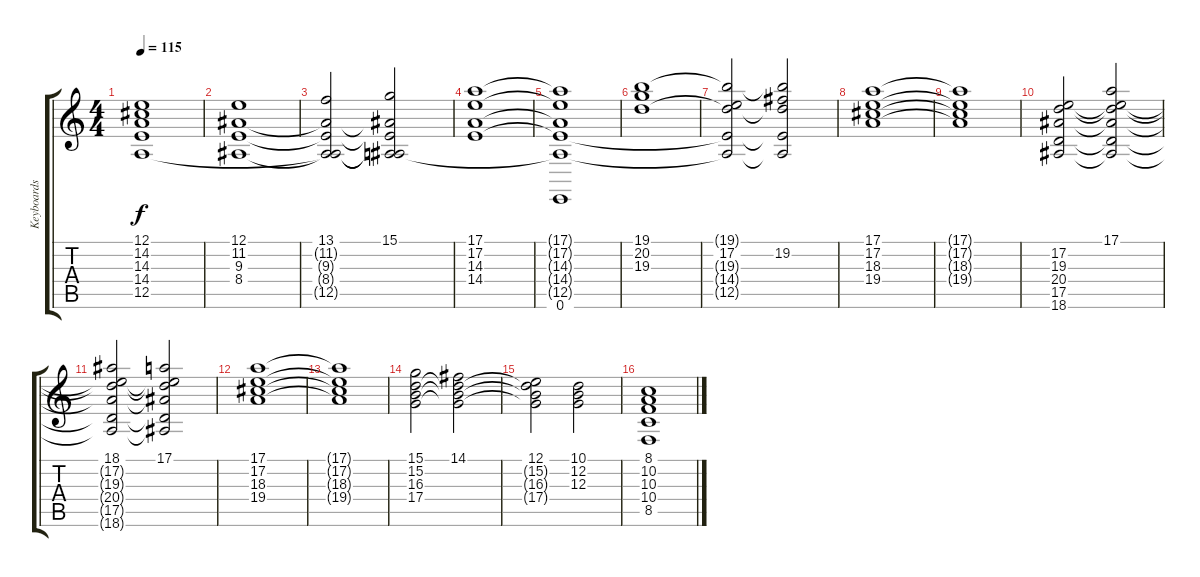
\track ("Keyboards" "Keyboards") {instrument electricpiano2}
\staff {score tabs}
\tuning (E4 B3 G3 D3 A2 E2) {hide}
\ts (4 4)
\tempo 115
\clef g2
\ks c
(12.1{t} 14.2{t} 14.3{t} 14.4{t} 12.5{t}).1{dy f} |
(12.1 11.2 9.3 8.4).1 |
(13.1 11.2{t} 9.3{t} 8.4{t} 12.5{t}).2 (15.1 11.2{t} 9.3{t} 8.4{t} 12.5{t}).2 |
(17.1 17.2 14.3 14.4).1 |
(17.1{t} 17.2{t} 14.3{t} 14.4{t} 12.5{t} 0.6).1 |
(19.1 20.2 19.3).1 |
(19.1{t} 17.2 19.3{t} 14.4{t} 12.5{t}).2 (19.1{t} 19.2 19.3{t} 14.4{t} 12.5{t}).2 |
(17.1 17.2 18.3 19.4).1 |
(17.1{t} 17.2{t} 18.3{t} 19.4{t}).1 |
(17.2 19.3 20.4 17.5 18.6).2 (17.1 17.2{t} 19.3{t} 20.4{t} 17.5{t} 18.6{t}).2 |
(18.1 17.2{t} 19.3{t} 20.4{t} 17.5{t} 18.6{t}).2 (17.1 17.2{t} 19.3{t} 20.4{t} 17.5{t} 18.6{t}).2 |
(17.1 17.2 18.3 19.4).1 |
(17.1{t} 17.2{t} 18.3{t} 19.4{t}).1 |
(15.1 15.2 16.3 17.4).2 (14.1 15.2{t} 16.3{t} 17.4{t}).2 |
(12.1 15.2{t} 16.3{t} 17.4{t}).2 (10.1 12.2 12.3).2 |
(8.1 10.2 10.3 10.4 8.5).1
